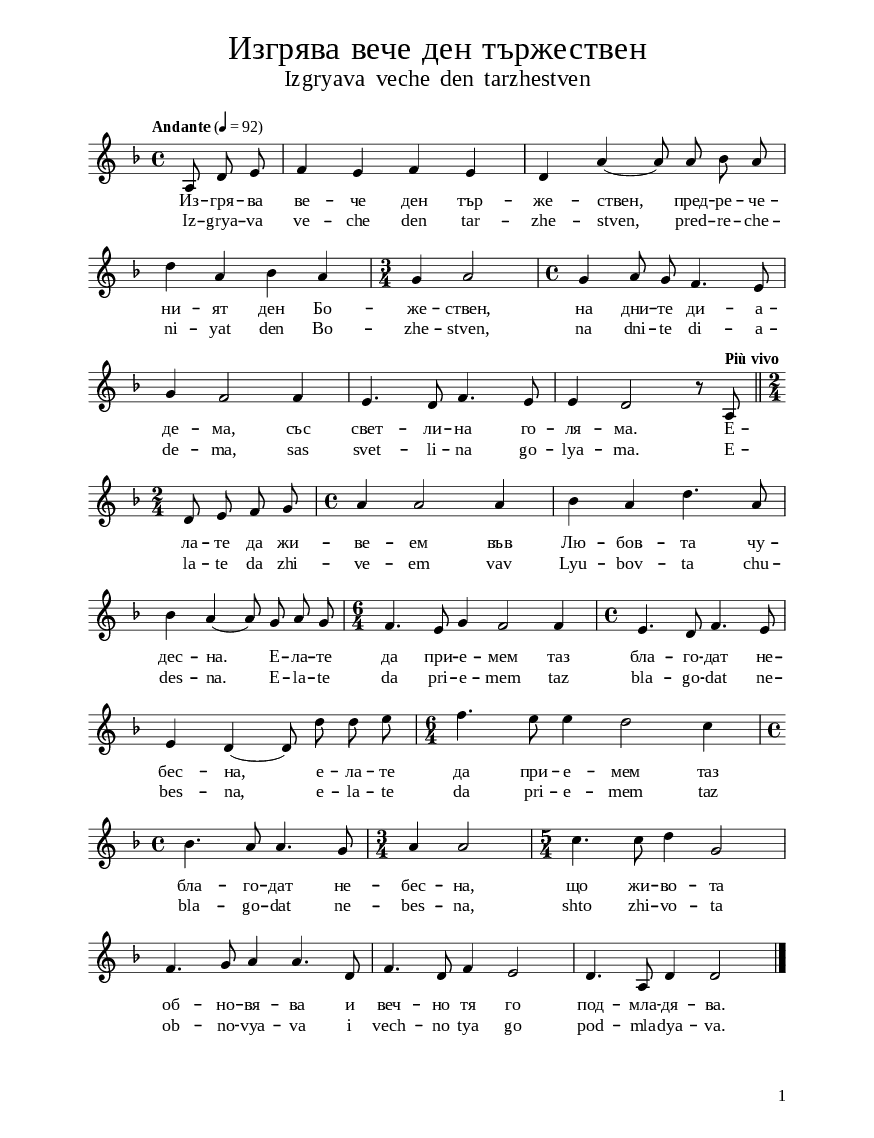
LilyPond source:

\version "2.18.2"

\paper {
  #(set-paper-size "a5")
}

\bookpart {
\paper {
  print-all-headers = ##t
  print-page-number = ##t
  print-first-page-number = ##t

  % put page numbers on the bottom
  oddHeaderMarkup = \markup ""
  evenHeaderMarkup = \markup ""
  oddFooterMarkup = \markup
    \fill-line {
      ""
      \on-the-fly #print-page-number-check-first \fromproperty #'page:page-number-string
    }
  evenFooterMarkup = \markup
    \fill-line {
      \on-the-fly #print-page-number-check-first \fromproperty #'page:page-number-string
      ""
    }

  left-margin = 1.5\cm
  right-margin = 1.5\cm
  top-margin = 1.6\cm
  bottom-margin = 1.2\cm
  ragged-bottom = ##t % do not spread the staves to fill the whole vertical space

  % change lyrics and titles font (affects notes also)
  fonts =
    #(make-pango-font-tree
     "Times New Roman"
     "DejaVu Sans"
     "DejaVu Sans Mono"
     (/ (* staff-height pt) 3.6))

  % change distance between staves
  system-system-spacing =
    #'((basic-distance . 11)
       (minimum-distance . 6)
       (padding . 1)
       (stretchability . 12))
}

\header {
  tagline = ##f
}

\score{
  \layout { 
    indent = 0.0\cm % remove first line indentation
    ragged-last = ##f % do not spread last line to fill the whole space
    \context {
      \Score
      \omit BarNumber %remove bar numbers
    } % context

    \context { % change staff size
      \Staff
      fontSize = #+0 % affects notes size only
      \override StaffSymbol #'staff-space = #(magstep -3)
      \override StaffSymbol #'thickness = #0.5
      \override BarLine #'hair-thickness = #1
      %\override StaffSymbol #'ledger-line-thickness = #'(0 . 0)
    }

    \context { % adjust space between staff and lyrics and between the two lyric lines
      \Lyrics
      \override VerticalAxisGroup.nonstaff-relatedstaff-spacing = #'((basic-distance . 5.0))
      \override VerticalAxisGroup.nonstaff-nonstaff-spacing = #'((minimum-distance . 2))
    }
  } % layout

  \new Voice \absolute  {
  \clef treble
  \key d \minor
  
  \time 4/4 
  \tempo \markup { % make tempo note smaller
    \concat { "Andante " \normal-text { "(" }
      \teeny \general-align #Y #DOWN \note #"4" #0.8
      \normal-text { " = 92)" }
    }
  }  
  \autoBeamOff
  \partial 4.
  
  a8 d'8 e'8 |f'4 e'4 f'4 e'4 |d'4 a'4 ~ a'8 a'8 bes'8 a'8 \break |   
  d''4 a'4 bes'4 a'4 |\time 3/4  g'4 a'2 | \time 4/4  g'4 a'8 g'8 f'4. e'8 \break
  g'4 f'2 f'4 |  e'4. d'8 f'4. e'8 | e'4 d'2 r8 \tempo "Più vivo" a8 | \bar "||" \time 2/4 \break
  d'8 e'8 f'8 g'8 | \time 4/4  a'4 a'2 a'4 | bes'4 a'4 d''4. a'8 \break |
  bes'4 a'4 ~ a'8 g'8 a'8 g'8 |  \time 6/4  f'4. e'8 g'4 f'2 f'4 | \time 4/4  e'4. d'8 f'4. e'8 \break |
  e'4 d'4 ~ d'8 d''8 d''8 e''8 | \time 6/4  f''4. e''8 e''4 d''2 c''4 \break
  \time 4/4  bes'4. a'8 a'4. g'8 |  \time 3/4  a'4 a'2 | \time 5/4  c''4. c''8 d''4 g'2 \break |
  f'4. g'8 a'4 a'4. d'8 | f'4. d'8 f'4 e'2 | d'4. a8 d'4 d'2 \bar "|." \pageBreak
  }
  
 
  \addlyrics {
  Из -- гря -- ва ве -- че ден тър -- же -- ствен, пред -- ре -- че 
   -- ни -- ят ден Бо -- же -- ствен, на дни --
  те ди -- а -- де -- ма, със свет -- ли -- на го
  -- ля -- ма. Е -- ла -- те да жи -- ве -- ем във
  Лю -- бов -- та чу -- дес -- на. Е -- ла -- те
  да при -- е -- мем таз бла -- го -- дат не --
  бес -- на, е -- ла -- те да при -- е -- мем таз
  бла -- го -- дат не -- бес -- на, що жи -- во --
  та об -- но -- вя -- ва и веч -- но тя го под
  -- мла -- дя -- ва.  
  }

  \addlyrics {
  Iz -- grya -- va ve -- che den tar -- zhe -- stven, pred -- re -- che 
   -- ni -- yat den Bo -- zhe -- stven, na dni --
  te di -- a -- de -- ma, sas svet -- li -- na go
  -- lya -- ma. E -- la -- te da zhi -- ve -- em vav
  Lyu -- bov -- ta chu -- des -- na. E -- la -- te
  da pri -- e -- mem taz bla -- go -- dat ne --
  bes -- na, e -- la -- te da pri -- e -- mem taz
  bla -- go -- dat ne -- bes -- na, shto zhi -- vo --
  ta ob -- no -- vya -- va i vech -- no tya go pod
  -- mla -- dya -- va.  
  }
  
  \header {
    title = \markup \column \normal-text \fontsize #2.5 {
              \center-align
              \line { Изгрява вече ден тържествен }
              \vspace #-0.6
              \center-align
              \line \fontsize #-3 { Izgryava veche den tarzhestven}
              \vspace #-0.8
              \center-align
              \line \fontsize #-3 { " " }
            }
  }
  
  \midi{}

} % score

\pageBreak

\markup \fontsize #+2.5 {
    \hspace #1
    \override #'(baseline-skip . 2.4) % affects space between column lines
    \column {
       \line { 1. Изгрява вече ден тържествен, }
\line {   "   " предреченият ден Божествен, }
\line {   "   " на дните диадема}
\line {   "   " със светлина голяма. }

\line { " " }
       \line { "   " \italic {Припев: } }
\line {   "   " Елате да живеем }
\line {   "   " във Любовта чудесна! }
\line {   "   " Елате да приемем}
\line {   "   " таз благодат небесна, }
\line {   "   " що живота обновява}
\line {   "   " и вечно тя го подмладява! }
 
 \line { " " }
\line { 2. И носи радост за душата, }
\line {   "   " и прогласява свободата}
\line {   "   " и мир с Любов пресвята}
\line {   "   " за всички на Земята. }
\line {   "   " Елате да живеем... }

\line { " " }
       \line { "   " \italic {Припев: } }
       
 \line { " " }
\line {  3.  О, ден прекрасен, вечно благо, }
\line {   "   " кому за тебе не е драго? }
\line {   "   " За всичките години}
\line {   "   " по-скоро обнови ни! }
\line {   "   " Елате да живеем... }

\line { " " }
       \line { "   " \italic {Припев: } }
    }

    \hspace #5
    \override #'(baseline-skip . 2.4)
    \column {
       \line { 1. Izgryava veche den tarzhestven, }
\line {   "   " predrecheniyat den Bozhestven, }
\line {   "   " na dnite diadema}
\line {   "   " sas svetlina golyama. }

\line { " " }
       \line { "   " \italic {Refrain: } }
\line {   "   " Elate da zhiveem }
\line {   "   " vav Lyubovta chudesna! }
\line {   "   " Elate da priemem}
\line {   "   " taz blagodat nebesna, }
\line {   "   " shto zhivota obnovyava}
\line {   "   " i vechno tya go podmladyava! }
 
 \line { " " }
\line { 2. I nosi radost za dushata, }
\line {   "   " i proglasyava svobodata}
\line {   "   " i mir s Lyubov presvyata}
\line {   "   " za vsichki na Zemyata. }
\line {   "   " Elate da zhiveem... }

\line { " " }
       \line { "   " \italic {Refrain: } }
       
 \line { " " }
\line {  3.  O, den prekrasen, vechno blago, }
\line {   "   " komu za tebe ne e drago? }
\line {   "   " Za vsichkite godini}
\line {   "   " po-skoro obnovi ni! }
\line {   "   " Elate da zhiveem... }

\line { " " }
       \line { "   " \italic {Refrain: } }    } %column
} % markup

\pageBreak

% include foreign translation(s) of the song

\version "2.18.2"

\markup \fill-line { \fontsize #6 "Der feierliche Tag bricht schon an" }
\markup \null
\markup \null
\markup \fontsize #+2.5 {
    \hspace #16
    \override #'(baseline-skip . 2)
    
         \column {
     \line { 1. Der feierliche Tag bricht schon an, }
      \line {   "   " der vorhergesagte göttliche Tag, }  
      \line {   "   " ein Diadem der Tage,}
      \line {   "   " mit seinem großen Licht. } 
      \line {   "   " die Morgenröte des neuen Lebens. } 
      
      \line { " " }
      \line { "   " \italic { Refrain :}  }
      \line {"   " Kommt, auf dass wir }
      \line {   "   "in der wunderbaren Liebe leben. }  
      \line {   "   " Kommt, auf dass wir  }
      \line {   "   " diesen himmlischen Segen empfangen, } 
      \line {   "   " welcher das Leben erneuert } 
      \line {   "   " und es ewig verjüngt. } 
      
       \line { " " }
    
      \line {    2. Und er bringt Freude für die Seele }
      \line {   "   "und verkündet die Freiheit }  
      \line {   "   " Und den Frieden mit allheiliger Liebe }
      \line {   "   " für alle auf der Erde. } 
       
            \line { " " }
    \line { "   " \italic { Refrain } ... }
      
     
 
       
      \line { " " }
      \line { 3. O, wunderschöner Tag, ewiges Wohl, }
      \line {   "   " wem ist das nicht wertvoll? }  
      \line {   "   " Erneuere uns bald }
      \line {   "   " für all die Jahre.}  
      
    }
       
    }  
    


} % bookpart
